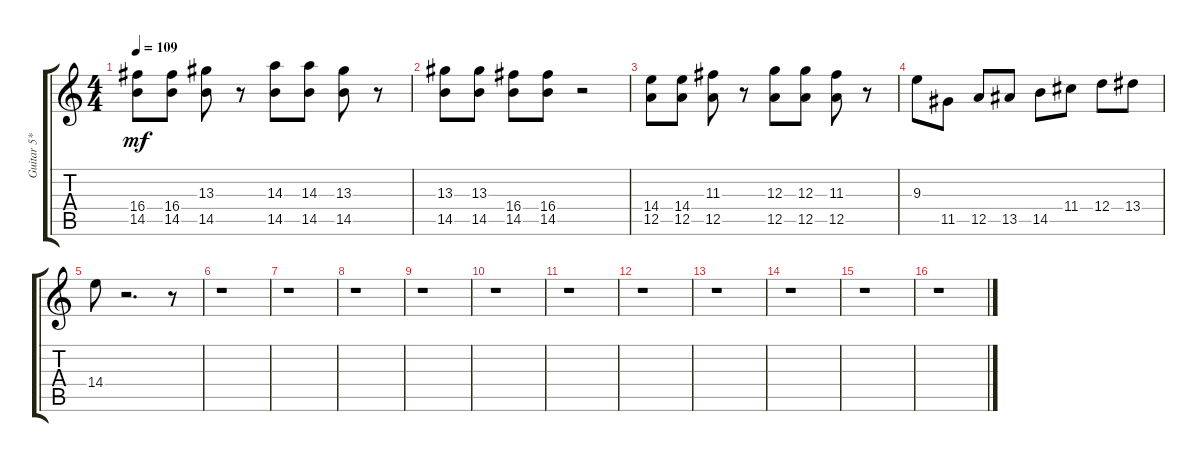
\track ("Guitar 5*" "Guitar 5*") {instrument distortionguitar}
\staff {score tabs}
\tuning (E4 B3 G3 D3 A2 E2) {hide}
\ts (4 4)
\tempo 109
\clef g2
\ks c
(16.4 14.5).8{dy mf} (16.4 14.5).8 (13.3 14.5).8 r.8 (14.3 14.5).8 (14.3 14.5).8 (13.3 14.5).8 r.8 |
(13.3 14.5).8 (13.3 14.5).8 (16.4 14.5).8 (16.4 14.5).8 r.2 |
(14.4 12.5).8 (14.4 12.5).8 (11.3 12.5).8 r.8 (12.3 12.5).8 (12.3 12.5).8 (11.3 12.5).8 r.8 |
9.3.8 11.5.8 12.5.8 13.5.8 14.5.8 11.4.8 12.4.8 13.4.8 |
14.4.8 r.2{d} r.8 |
r.1 |
r.1 |
r.1 |
r.1 |
r.1 |
r.1 |
r.1 |
r.1 |
r.1 |
r.1 |
r.1
